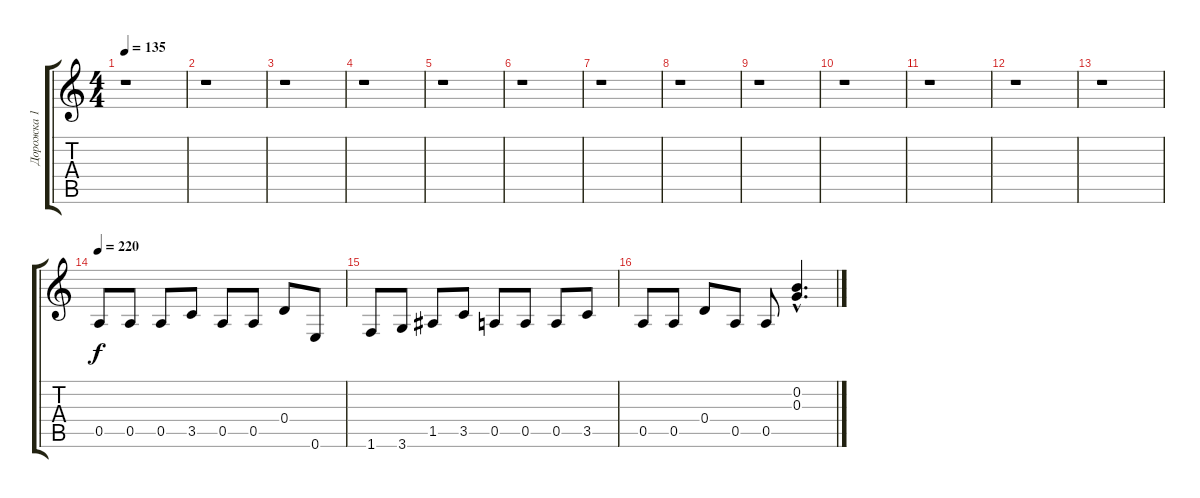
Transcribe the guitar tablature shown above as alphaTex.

\track ("Дорожка 1" "Дорожка 1") {instrument overdrivenguitar}
\staff {score tabs}
\tuning (E4 B3 G3 D3 A2 E2) {hide}
\ts (4 4)
\tempo 135
\clef g2
\ks c
r.1{dy f} |
r.1 |
r.1 |
r.1 |
r.1 |
r.1 |
r.1 |
r.1 |
r.1 |
r.1 |
r.1 |
r.1 |
r.1 |
\tempo 220
0.5.8 0.5.8 0.5.8 3.5.8 0.5.8 0.5.8 0.4.8 0.6.8 |
1.6.8 3.6.8 1.5.8 3.5.8 0.5.8 0.5.8 0.5.8 3.5.8 |
0.5.8 0.5.8 0.4.8 0.5.8 0.5.8 (0.2{hac} 0.3{hac}).4{d}
